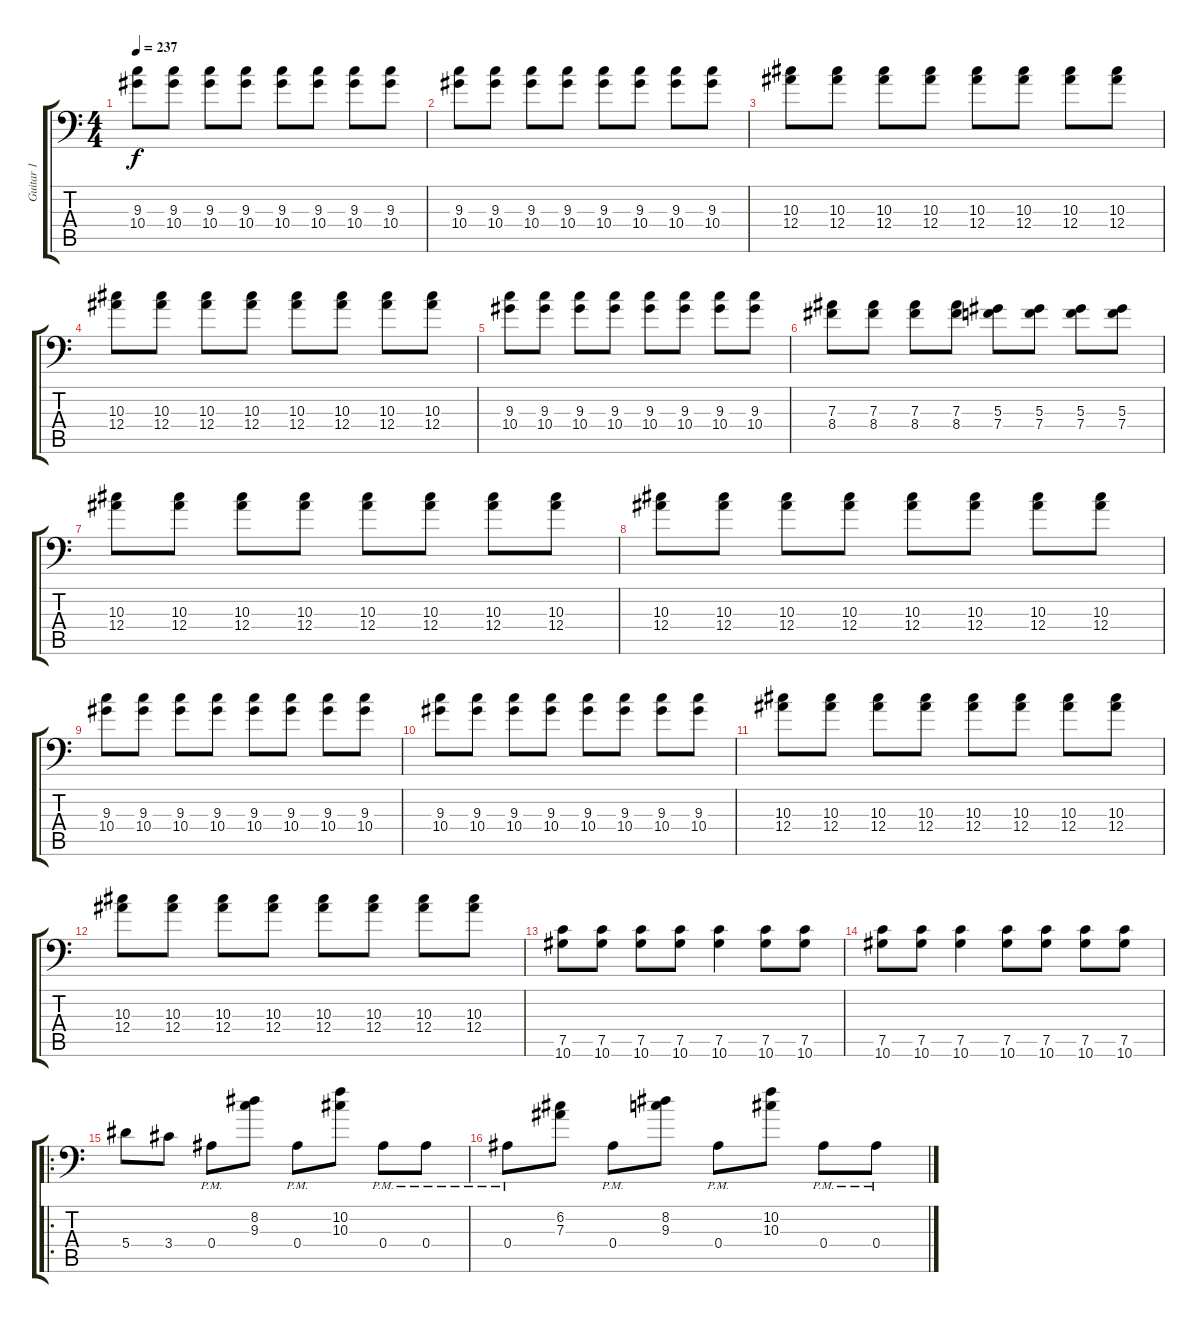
\track ("Guitar 1" "Guitar 1") {instrument distortionguitar}
\staff {score tabs}
\tuning (C4 G3 Eb3 Bb2 F2 Bb1) {hide}
\ts (4 4)
\tempo 237
\clef f4
\ks c
(9.3 10.4).8{dy f} (9.3 10.4).8 (9.3 10.4).8 (9.3 10.4).8 (9.3 10.4).8 (9.3 10.4).8 (9.3 10.4).8 (9.3 10.4).8 |
(9.3 10.4).8 (9.3 10.4).8 (9.3 10.4).8 (9.3 10.4).8 (9.3 10.4).8 (9.3 10.4).8 (9.3 10.4).8 (9.3 10.4).8 |
(10.3 12.4).8 (10.3 12.4).8 (10.3 12.4).8 (10.3 12.4).8 (10.3 12.4).8 (10.3 12.4).8 (10.3 12.4).8 (10.3 12.4).8 |
(10.3 12.4).8 (10.3 12.4).8 (10.3 12.4).8 (10.3 12.4).8 (10.3 12.4).8 (10.3 12.4).8 (10.3 12.4).8 (10.3 12.4).8 |
(9.3 10.4).8 (9.3 10.4).8 (9.3 10.4).8 (9.3 10.4).8 (9.3 10.4).8 (9.3 10.4).8 (9.3 10.4).8 (9.3 10.4).8 |
(7.3 8.4).8 (7.3 8.4).8 (7.3 8.4).8 (7.3 8.4).8 (5.3 7.4).8 (5.3 7.4).8 (5.3 7.4).8 (5.3 7.4).8 |
(10.3 12.4).8 (10.3 12.4).8 (10.3 12.4).8 (10.3 12.4).8 (10.3 12.4).8 (10.3 12.4).8 (10.3 12.4).8 (10.3 12.4).8 |
(10.3 12.4).8 (10.3 12.4).8 (10.3 12.4).8 (10.3 12.4).8 (10.3 12.4).8 (10.3 12.4).8 (10.3 12.4).8 (10.3 12.4).8 |
(9.3 10.4).8 (9.3 10.4).8 (9.3 10.4).8 (9.3 10.4).8 (9.3 10.4).8 (9.3 10.4).8 (9.3 10.4).8 (9.3 10.4).8 |
(9.3 10.4).8 (9.3 10.4).8 (9.3 10.4).8 (9.3 10.4).8 (9.3 10.4).8 (9.3 10.4).8 (9.3 10.4).8 (9.3 10.4).8 |
(10.3 12.4).8 (10.3 12.4).8 (10.3 12.4).8 (10.3 12.4).8 (10.3 12.4).8 (10.3 12.4).8 (10.3 12.4).8 (10.3 12.4).8 |
(10.3 12.4).8 (10.3 12.4).8 (10.3 12.4).8 (10.3 12.4).8 (10.3 12.4).8 (10.3 12.4).8 (10.3 12.4).8 (10.3 12.4).8 |
(7.5 10.6).8 (7.5 10.6).8 (7.5 10.6).8 (7.5 10.6).8 (7.5 10.6).4 (7.5 10.6).8 (7.5 10.6).8 |
(7.5 10.6).8 (7.5 10.6).8 (7.5 10.6).4 (7.5 10.6).8 (7.5 10.6).8 (7.5 10.6).8 (7.5 10.6).8 |
\ro
5.4.8 3.4.8 0.4{pm}.8 (8.2 9.3).8 0.4{pm}.8 (10.2 10.3).8 0.4{pm}.8 0.4{pm}.8 |
0.4{pm}.8 (6.2 7.3).8 0.4{pm}.8 (8.2 9.3).8 0.4{pm}.8 (10.2 10.3).8 0.4{pm}.8 0.4{pm}.8
